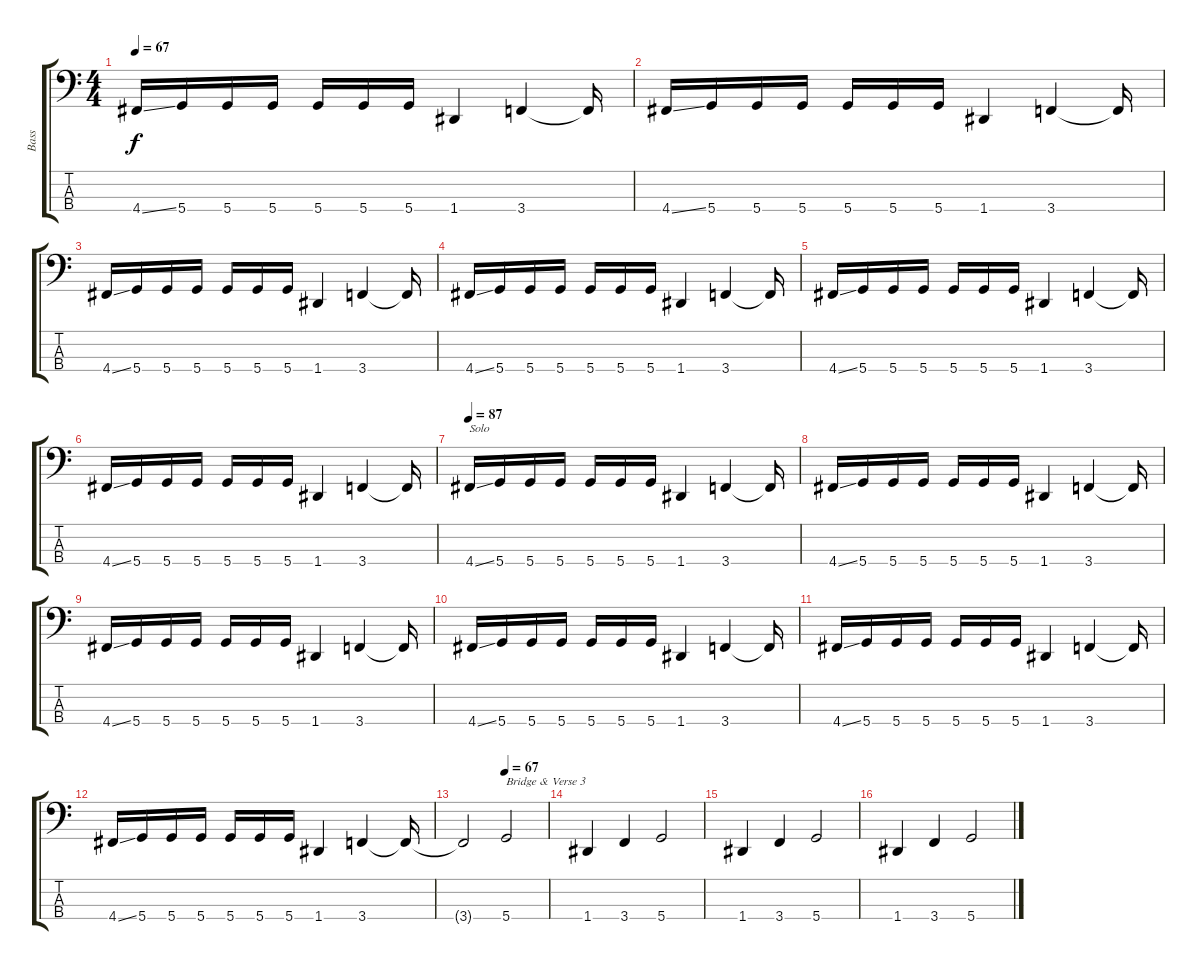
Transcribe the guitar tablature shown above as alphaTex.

\track ("Bass" "Bass") {instrument electricbassfinger}
\staff {score tabs}
\tuning (G2 D2 A1 D1) {hide}
\ts (4 4)
\tempo 67
\clef f4
\ks c
4.4{ss}.16{dy f} 5.4.16 5.4.16 5.4.16 5.4.16 5.4.16 5.4.16 1.4.4 3.4.4 3.4{t}.16 |
4.4{ss}.16 5.4.16 5.4.16 5.4.16 5.4.16 5.4.16 5.4.16 1.4.4 3.4.4 3.4{t}.16 |
4.4{ss}.16 5.4.16 5.4.16 5.4.16 5.4.16 5.4.16 5.4.16 1.4.4 3.4.4 3.4{t}.16 |
4.4{ss}.16 5.4.16 5.4.16 5.4.16 5.4.16 5.4.16 5.4.16 1.4.4 3.4.4 3.4{t}.16 |
4.4{ss}.16 5.4.16 5.4.16 5.4.16 5.4.16 5.4.16 5.4.16 1.4.4 3.4.4 3.4{t}.16 |
4.4{ss}.16 5.4.16 5.4.16 5.4.16 5.4.16 5.4.16 5.4.16 1.4.4 3.4.4 3.4{t}.16 |
\tempo 87
4.4{ss}.16{txt "Solo"} 5.4.16 5.4.16 5.4.16 5.4.16 5.4.16 5.4.16 1.4.4 3.4.4 3.4{t}.16 |
4.4{ss}.16 5.4.16 5.4.16 5.4.16 5.4.16 5.4.16 5.4.16 1.4.4 3.4.4 3.4{t}.16 |
4.4{ss}.16 5.4.16 5.4.16 5.4.16 5.4.16 5.4.16 5.4.16 1.4.4 3.4.4 3.4{t}.16 |
4.4{ss}.16 5.4.16 5.4.16 5.4.16 5.4.16 5.4.16 5.4.16 1.4.4 3.4.4 3.4{t}.16 |
4.4{ss}.16 5.4.16 5.4.16 5.4.16 5.4.16 5.4.16 5.4.16 1.4.4 3.4.4 3.4{t}.16 |
4.4{ss}.16 5.4.16 5.4.16 5.4.16 5.4.16 5.4.16 5.4.16 1.4.4 3.4.4 3.4{t}.16 |
\tempo (67 0.5)
3.4{t}.2 5.4.2{txt "Bridge & Verse 3"} |
1.4.4 3.4.4 5.4.2 |
1.4.4 3.4.4 5.4.2 |
1.4.4 3.4.4 5.4.2
